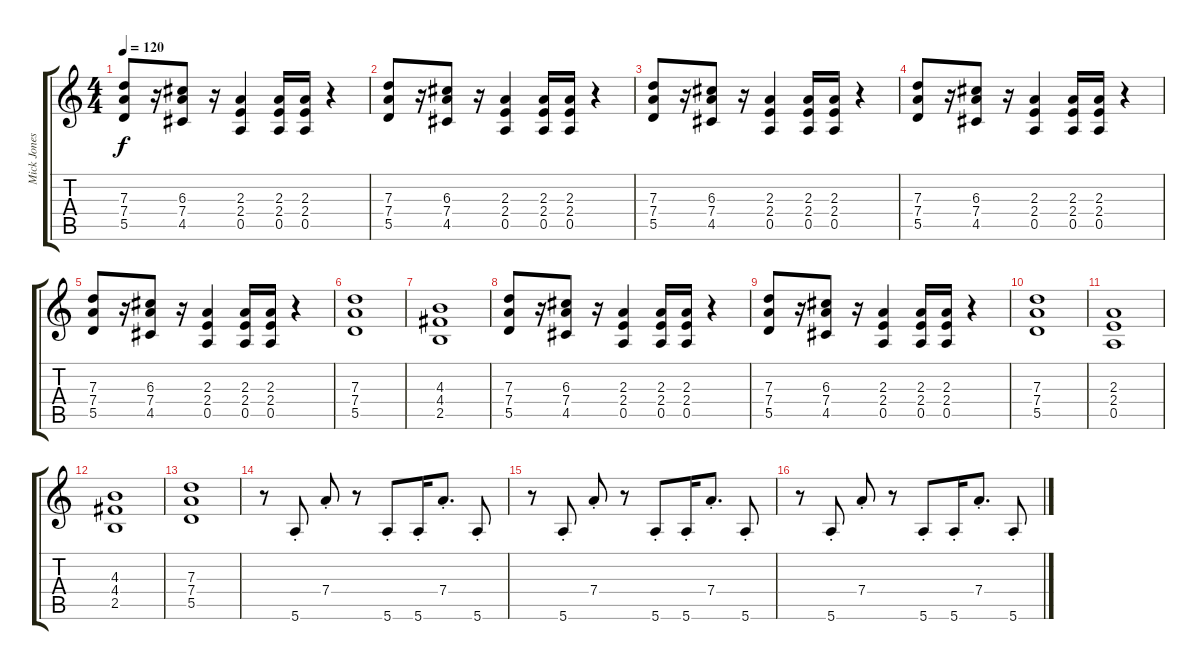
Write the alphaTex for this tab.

\track ("Mick Jones" "Mick Jones") {instrument electricguitarclean}
\staff {score tabs}
\tuning (E4 B3 G3 D3 A2 E2) {hide}
\ts (4 4)
\tempo 120
\clef g2
\ks c
(7.3 7.4 5.5).8{dy f} r.16 (6.3 7.4 4.5).8 r.16 (2.3 2.4 0.5).4 (2.3 2.4 0.5).16 (2.3 2.4 0.5).16 r.4 |
(7.3 7.4 5.5).8 r.16 (6.3 7.4 4.5).8 r.16 (2.3 2.4 0.5).4 (2.3 2.4 0.5).16 (2.3 2.4 0.5).16 r.4 |
(7.3 7.4 5.5).8 r.16 (6.3 7.4 4.5).8 r.16 (2.3 2.4 0.5).4 (2.3 2.4 0.5).16 (2.3 2.4 0.5).16 r.4 |
(7.3 7.4 5.5).8 r.16 (6.3 7.4 4.5).8 r.16 (2.3 2.4 0.5).4 (2.3 2.4 0.5).16 (2.3 2.4 0.5).16 r.4 |
(7.3 7.4 5.5).8 r.16 (6.3 7.4 4.5).8 r.16 (2.3 2.4 0.5).4 (2.3 2.4 0.5).16 (2.3 2.4 0.5).16 r.4 |
(7.3 7.4 5.5).1 |
(4.3 4.4 2.5).1 |
(7.3 7.4 5.5).8 r.16 (6.3 7.4 4.5).8 r.16 (2.3 2.4 0.5).4 (2.3 2.4 0.5).16 (2.3 2.4 0.5).16 r.4 |
(7.3 7.4 5.5).8 r.16 (6.3 7.4 4.5).8 r.16 (2.3 2.4 0.5).4 (2.3 2.4 0.5).16 (2.3 2.4 0.5).16 r.4 |
(7.3 7.4 5.5).1 |
(2.3 2.4 0.5).1 |
(4.3 4.4 2.5).1 |
(7.3 7.4 5.5).1 |
r.8 5.6{st}.8 7.4{st}.8 r.8 5.6{st}.8 5.6{st}.16 7.4{st}.8{d} 5.6{st}.8 |
r.8 5.6{st}.8 7.4{st}.8 r.8 5.6{st}.8 5.6{st}.16 7.4{st}.8{d} 5.6{st}.8 |
r.8 5.6{st}.8 7.4{st}.8 r.8 5.6{st}.8 5.6{st}.16 7.4{st}.8{d} 5.6{st}.8
